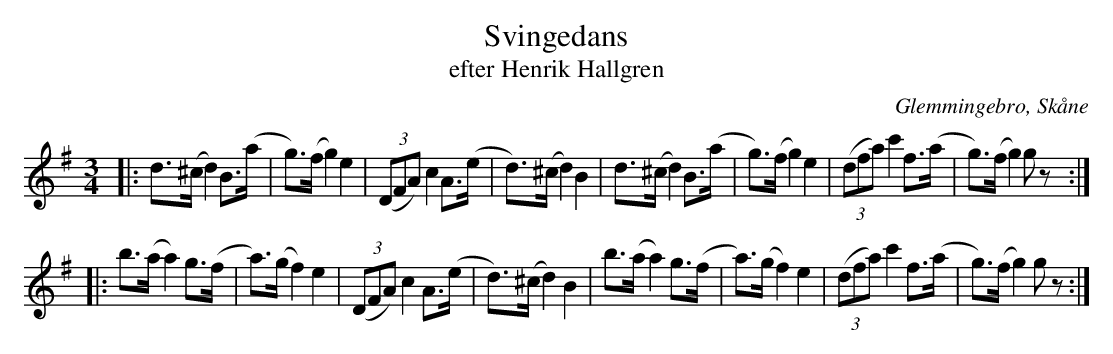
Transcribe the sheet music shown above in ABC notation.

X:1
T:Svingedans
T:efter Henrik Hallgren
O:Glemmingebro, Skåne
M:3/4
L:1/8
K:G
|: d>(^c d2) B>(a | g)>(f g2) e2 | (3(DFA) c2 A>(e | d)>(^c d2) B2 | d>(^c d2) B>(a | g)>(f g2) e2 | (3(dfa) c'2 f>(a | g)>(f  g2)  gz :|
|: b>(a a2) g>(f | a)>(g f2) e2 | (3(DFA) c2 A>(e | d)>(^c d2) B2 |b>(a a2) g>(f | a)>(g f2) e2 | (3(dfa) c'2 f>(a | g)>(f  g2)  gz  :|
